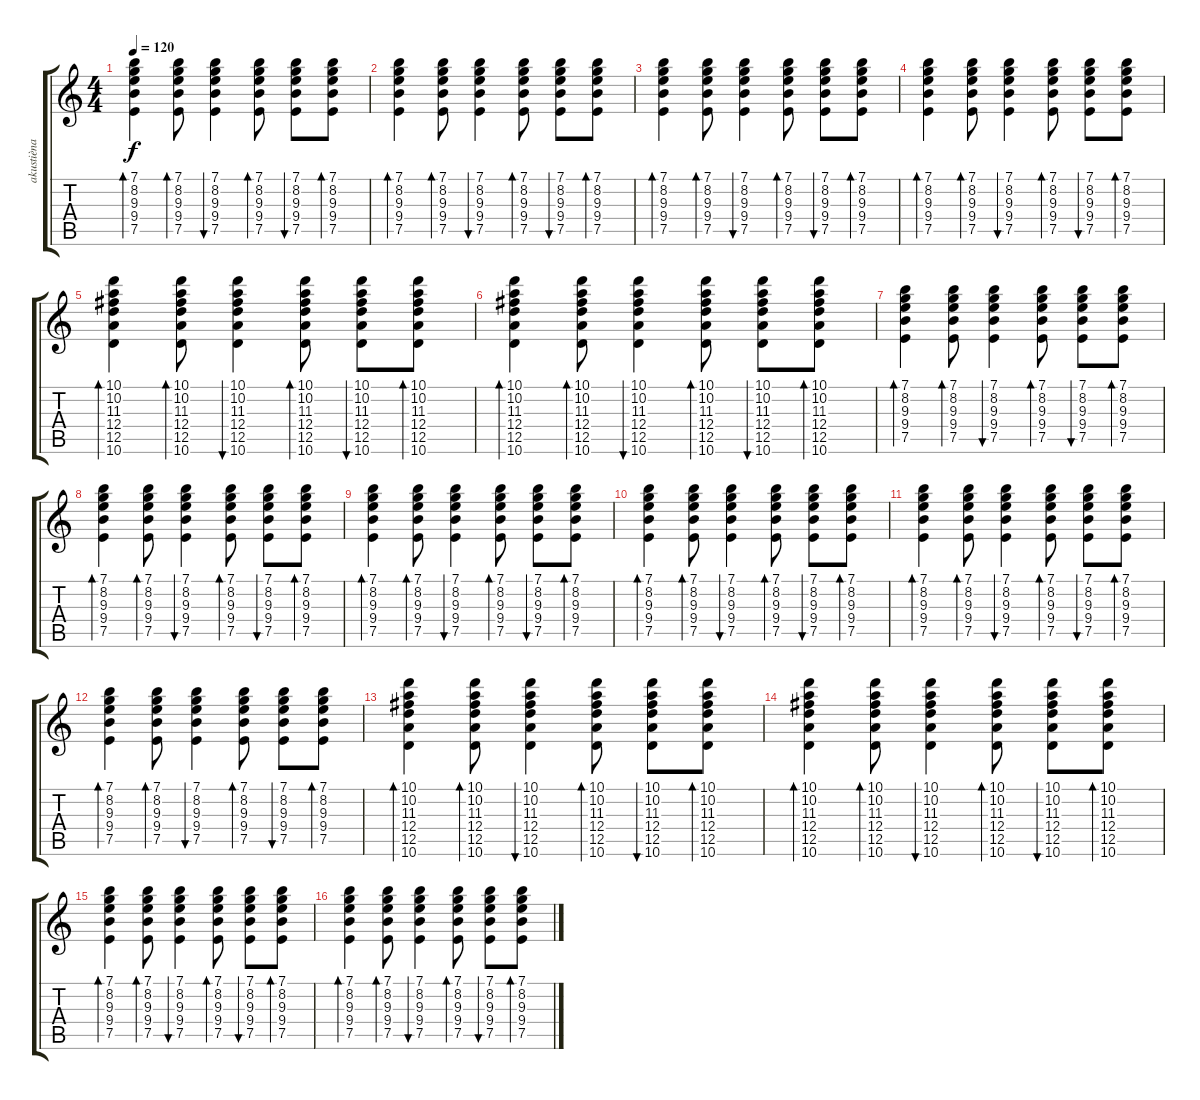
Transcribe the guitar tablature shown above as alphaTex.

\track ("akustièna gitara" "akustièna ") {instrument acousticguitarsteel}
\staff {score tabs}
\tuning (E4 B3 G3 D3 A2 E2) {hide}
\ts (4 4)
\tempo 120
\tempo 140
\tempo 120
\clef g2
\ks c
(7.1 8.2 9.3 9.4 7.5).4{bd 60 dy f instrument acousticguitarsteel} (7.1 8.2 9.3 9.4 7.5).8{bd 60} (7.1 8.2 9.3 9.4 7.5).4{bu 60} (7.1 8.2 9.3 9.4 7.5).8{bd 60} (7.1 8.2 9.3 9.4 7.5).8{bu 60} (7.1 8.2 9.3 9.4 7.5).8{bd 60} |
(7.1 8.2 9.3 9.4 7.5).4{bd 60} (7.1 8.2 9.3 9.4 7.5).8{bd 60} (7.1 8.2 9.3 9.4 7.5).4{bu 60} (7.1 8.2 9.3 9.4 7.5).8{bd 60} (7.1 8.2 9.3 9.4 7.5).8{bu 60} (7.1 8.2 9.3 9.4 7.5).8{bd 60} |
(7.1 8.2 9.3 9.4 7.5).4{bd 60} (7.1 8.2 9.3 9.4 7.5).8{bd 60} (7.1 8.2 9.3 9.4 7.5).4{bu 60} (7.1 8.2 9.3 9.4 7.5).8{bd 60} (7.1 8.2 9.3 9.4 7.5).8{bu 60} (7.1 8.2 9.3 9.4 7.5).8{bd 60} |
(7.1 8.2 9.3 9.4 7.5).4{bd 60} (7.1 8.2 9.3 9.4 7.5).8{bd 60} (7.1 8.2 9.3 9.4 7.5).4{bu 60} (7.1 8.2 9.3 9.4 7.5).8{bd 60} (7.1 8.2 9.3 9.4 7.5).8{bu 60} (7.1 8.2 9.3 9.4 7.5).8{bd 60} |
(10.1 10.2 11.3 12.4 12.5 10.6).4{bd 60} (10.1 10.2 11.3 12.4 12.5 10.6).8{bd 60} (10.1 10.2 11.3 12.4 12.5 10.6).4{bu 60} (10.1 10.2 11.3 12.4 12.5 10.6).8{bd 60} (10.1 10.2 11.3 12.4 12.5 10.6).8{bu 60} (10.1 10.2 11.3 12.4 12.5 10.6).8{bd 60} |
(10.1 10.2 11.3 12.4 12.5 10.6).4{bd 60} (10.1 10.2 11.3 12.4 12.5 10.6).8{bd 60} (10.1 10.2 11.3 12.4 12.5 10.6).4{bu 60} (10.1 10.2 11.3 12.4 12.5 10.6).8{bd 60} (10.1 10.2 11.3 12.4 12.5 10.6).8{bu 60} (10.1 10.2 11.3 12.4 12.5 10.6).8{bd 60} |
(7.1 8.2 9.3 9.4 7.5).4{bd 60} (7.1 8.2 9.3 9.4 7.5).8{bd 60} (7.1 8.2 9.3 9.4 7.5).4{bu 60} (7.1 8.2 9.3 9.4 7.5).8{bd 60} (7.1 8.2 9.3 9.4 7.5).8{bu 60} (7.1 8.2 9.3 9.4 7.5).8{bd 60} |
(7.1 8.2 9.3 9.4 7.5).4{bd 60} (7.1 8.2 9.3 9.4 7.5).8{bd 60} (7.1 8.2 9.3 9.4 7.5).4{bu 60} (7.1 8.2 9.3 9.4 7.5).8{bd 60} (7.1 8.2 9.3 9.4 7.5).8{bu 60} (7.1 8.2 9.3 9.4 7.5).8{bd 60} |
(7.1 8.2 9.3 9.4 7.5).4{bd 60} (7.1 8.2 9.3 9.4 7.5).8{bd 60} (7.1 8.2 9.3 9.4 7.5).4{bu 60} (7.1 8.2 9.3 9.4 7.5).8{bd 60} (7.1 8.2 9.3 9.4 7.5).8{bu 60} (7.1 8.2 9.3 9.4 7.5).8{bd 60} |
(7.1 8.2 9.3 9.4 7.5).4{bd 60} (7.1 8.2 9.3 9.4 7.5).8{bd 60} (7.1 8.2 9.3 9.4 7.5).4{bu 60} (7.1 8.2 9.3 9.4 7.5).8{bd 60} (7.1 8.2 9.3 9.4 7.5).8{bu 60} (7.1 8.2 9.3 9.4 7.5).8{bd 60} |
(7.1 8.2 9.3 9.4 7.5).4{bd 60} (7.1 8.2 9.3 9.4 7.5).8{bd 60} (7.1 8.2 9.3 9.4 7.5).4{bu 60} (7.1 8.2 9.3 9.4 7.5).8{bd 60} (7.1 8.2 9.3 9.4 7.5).8{bu 60} (7.1 8.2 9.3 9.4 7.5).8{bd 60} |
(7.1 8.2 9.3 9.4 7.5).4{bd 60} (7.1 8.2 9.3 9.4 7.5).8{bd 60} (7.1 8.2 9.3 9.4 7.5).4{bu 60} (7.1 8.2 9.3 9.4 7.5).8{bd 60} (7.1 8.2 9.3 9.4 7.5).8{bu 60} (7.1 8.2 9.3 9.4 7.5).8{bd 60} |
(10.1 10.2 11.3 12.4 12.5 10.6).4{bd 60} (10.1 10.2 11.3 12.4 12.5 10.6).8{bd 60} (10.1 10.2 11.3 12.4 12.5 10.6).4{bu 60} (10.1 10.2 11.3 12.4 12.5 10.6).8{bd 60} (10.1 10.2 11.3 12.4 12.5 10.6).8{bu 60} (10.1 10.2 11.3 12.4 12.5 10.6).8{bd 60} |
(10.1 10.2 11.3 12.4 12.5 10.6).4{bd 60} (10.1 10.2 11.3 12.4 12.5 10.6).8{bd 60} (10.1 10.2 11.3 12.4 12.5 10.6).4{bu 60} (10.1 10.2 11.3 12.4 12.5 10.6).8{bd 60} (10.1 10.2 11.3 12.4 12.5 10.6).8{bu 60} (10.1 10.2 11.3 12.4 12.5 10.6).8{bd 60} |
(7.1 8.2 9.3 9.4 7.5).4{bd 60} (7.1 8.2 9.3 9.4 7.5).8{bd 60} (7.1 8.2 9.3 9.4 7.5).4{bu 60} (7.1 8.2 9.3 9.4 7.5).8{bd 60} (7.1 8.2 9.3 9.4 7.5).8{bu 60} (7.1 8.2 9.3 9.4 7.5).8{bd 60} |
(7.1 8.2 9.3 9.4 7.5).4{bd 60} (7.1 8.2 9.3 9.4 7.5).8{bd 60} (7.1 8.2 9.3 9.4 7.5).4{bu 60} (7.1 8.2 9.3 9.4 7.5).8{bd 60} (7.1 8.2 9.3 9.4 7.5).8{bu 60} (7.1 8.2 9.3 9.4 7.5).8{bd 60}
